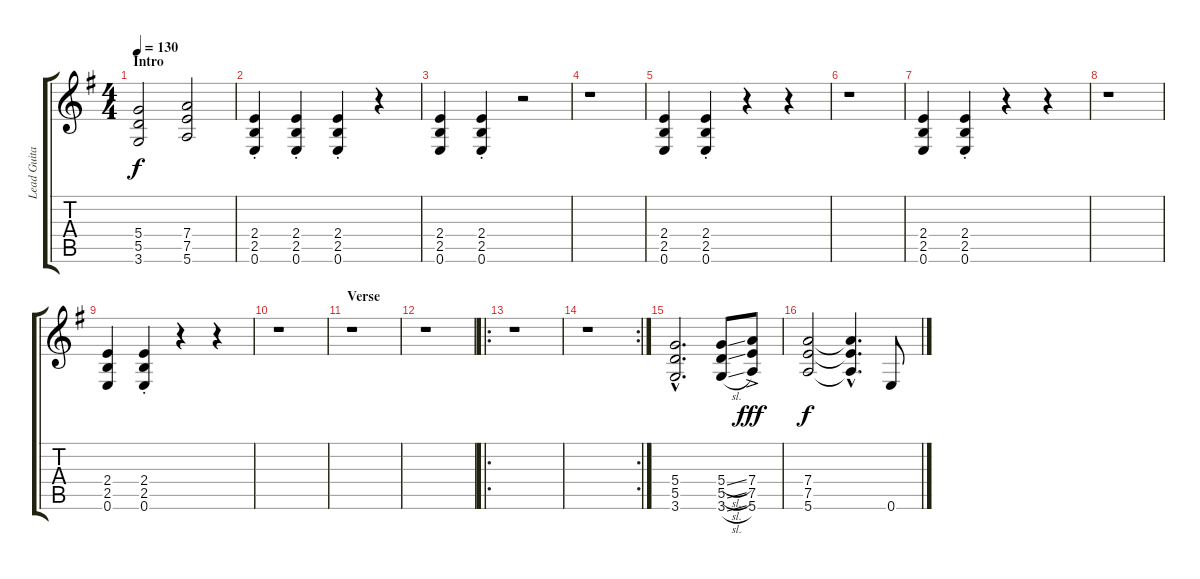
\track ("Lead Guitar" "Lead Guita") {instrument overdrivenguitar}
\staff {score tabs}
\tuning (E4 B3 G3 D3 A2 E2) {hide}
\ts (4 4)
\section ("" "Intro")
\tempo 130
\clef g2
\ks g
(5.4 5.5 3.6).2{dy f instrument overdrivenguitar} (7.4 7.5 5.6).2 |
(2.4{st} 2.5{st} 0.6{st}).4 (2.4{st} 2.5{st} 0.6{st}).4 (2.4{st} 2.5{st} 0.6{st}).4 r.4 |
(2.4 2.5 0.6).4 (2.4{st} 2.5{st} 0.6{st}).4 r.2 |
r.1 |
(2.4 2.5 0.6).4 (2.4{st} 2.5{st} 0.6{st}).4 r.4 r.4 |
r.1 |
(2.4 2.5 0.6).4 (2.4{st} 2.5{st} 0.6{st}).4 r.4 r.4 |
r.1 |
(2.4 2.5 0.6).4 (2.4{st} 2.5{st} 0.6{st}).4 r.4 r.4 |
r.1 |
\section ("" "Verse")
r.1 |
r.1 |
\ro
r.1 |
\rc 2
r.1 |
(5.4{hac} 5.5{hac} 3.6{hac}).2{d} (5.4{sl} 5.5{sl} 3.6{sl}).8 (7.4{ac} 7.5{ac} 5.6{ac}).8{dy fff} |
(7.4 7.5 5.6).2{dy f} (7.4{hac t} 7.5{hac t} 5.6{hac t}).4{d} 0.6.8
